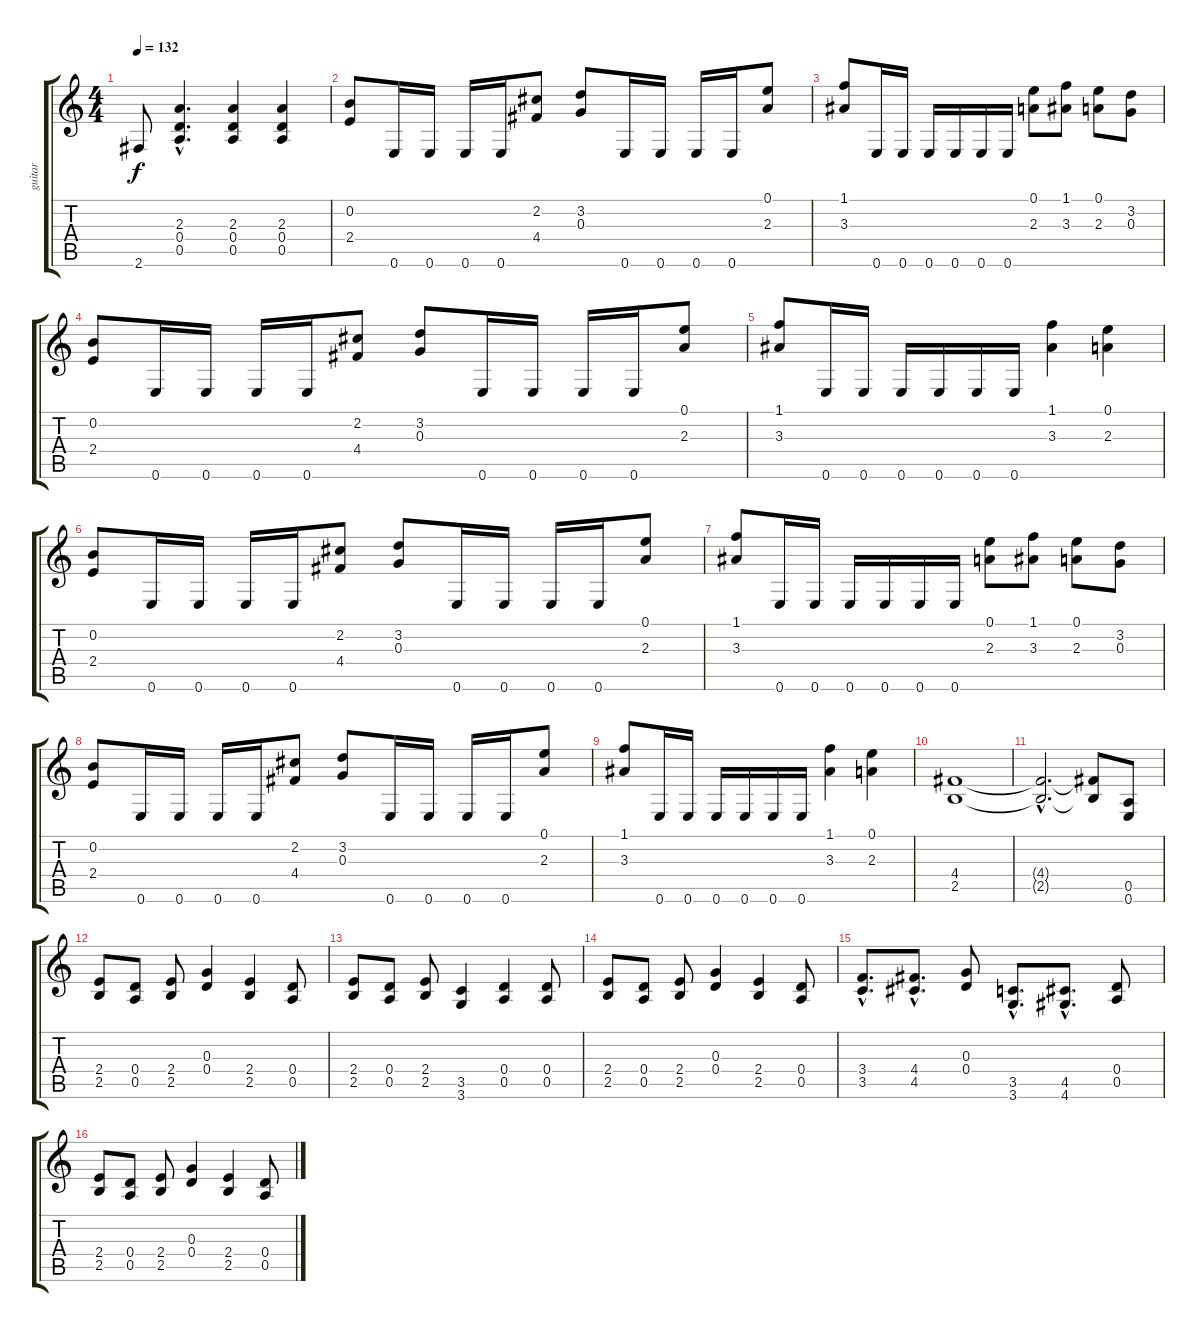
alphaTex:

\track ("guitar" "guitar") {instrument overdrivenguitar}
\staff {score tabs}
\tuning (E4 B3 G3 D3 A2 E2) {hide}
\ts (4 4)
\tempo 132
\clef g2
\ks c
2.6.8{dy f} (2.3{hac} 0.4{hac} 0.5{hac}).4{d} (2.3 0.4 0.5).4 (2.3 0.4 0.5).4 |
(0.2 2.4).8 0.6.16 0.6.16 0.6.16 0.6.16 (2.2 4.4).8 (3.2 0.3).8 0.6.16 0.6.16 0.6.16 0.6.16 (0.1 2.3).8 |
(1.1 3.3).8 0.6.16 0.6.16 0.6.16 0.6.16 0.6.16 0.6.16 (0.1 2.3).8 (1.1 3.3).8 (0.1 2.3).8 (3.2 0.3).8 |
(0.2 2.4).8 0.6.16 0.6.16 0.6.16 0.6.16 (2.2 4.4).8 (3.2 0.3).8 0.6.16 0.6.16 0.6.16 0.6.16 (0.1 2.3).8 |
(1.1 3.3).8 0.6.16 0.6.16 0.6.16 0.6.16 0.6.16 0.6.16 (1.1 3.3).4 (0.1 2.3).4 |
(0.2 2.4).8 0.6.16 0.6.16 0.6.16 0.6.16 (2.2 4.4).8 (3.2 0.3).8 0.6.16 0.6.16 0.6.16 0.6.16 (0.1 2.3).8 |
(1.1 3.3).8 0.6.16 0.6.16 0.6.16 0.6.16 0.6.16 0.6.16 (0.1 2.3).8 (1.1 3.3).8 (0.1 2.3).8 (3.2 0.3).8 |
(0.2 2.4).8 0.6.16 0.6.16 0.6.16 0.6.16 (2.2 4.4).8 (3.2 0.3).8 0.6.16 0.6.16 0.6.16 0.6.16 (0.1 2.3).8 |
(1.1 3.3).8 0.6.16 0.6.16 0.6.16 0.6.16 0.6.16 0.6.16 (1.1 3.3).4 (0.1 2.3).4 |
(4.4 2.5).1 |
(4.4{hac t} 2.5{hac t}).2{d} (4.4{t} 2.5{t}).8 (0.5 0.6).8 |
(2.4 2.5).8 (0.4 0.5).8 (2.4 2.5).8 (0.3 0.4).4 (2.4 2.5).4 (0.4 0.5).8 |
(2.4 2.5).8 (0.4 0.5).8 (2.4 2.5).8 (3.5 3.6).4 (0.4 0.5).4 (0.4 0.5).8 |
(2.4 2.5).8 (0.4 0.5).8 (2.4 2.5).8 (0.3 0.4).4 (2.4 2.5).4 (0.4 0.5).8 |
(3.4{hac} 3.5{hac}).8{d} (4.4{hac} 4.5{hac}).8{d} (0.3 0.4).8 (3.5{hac} 3.6{hac}).8{d} (4.5{hac} 4.6{hac}).8{d} (0.4 0.5).8 |
(2.4 2.5).8 (0.4 0.5).8 (2.4 2.5).8 (0.3 0.4).4 (2.4 2.5).4 (0.4 0.5).8
